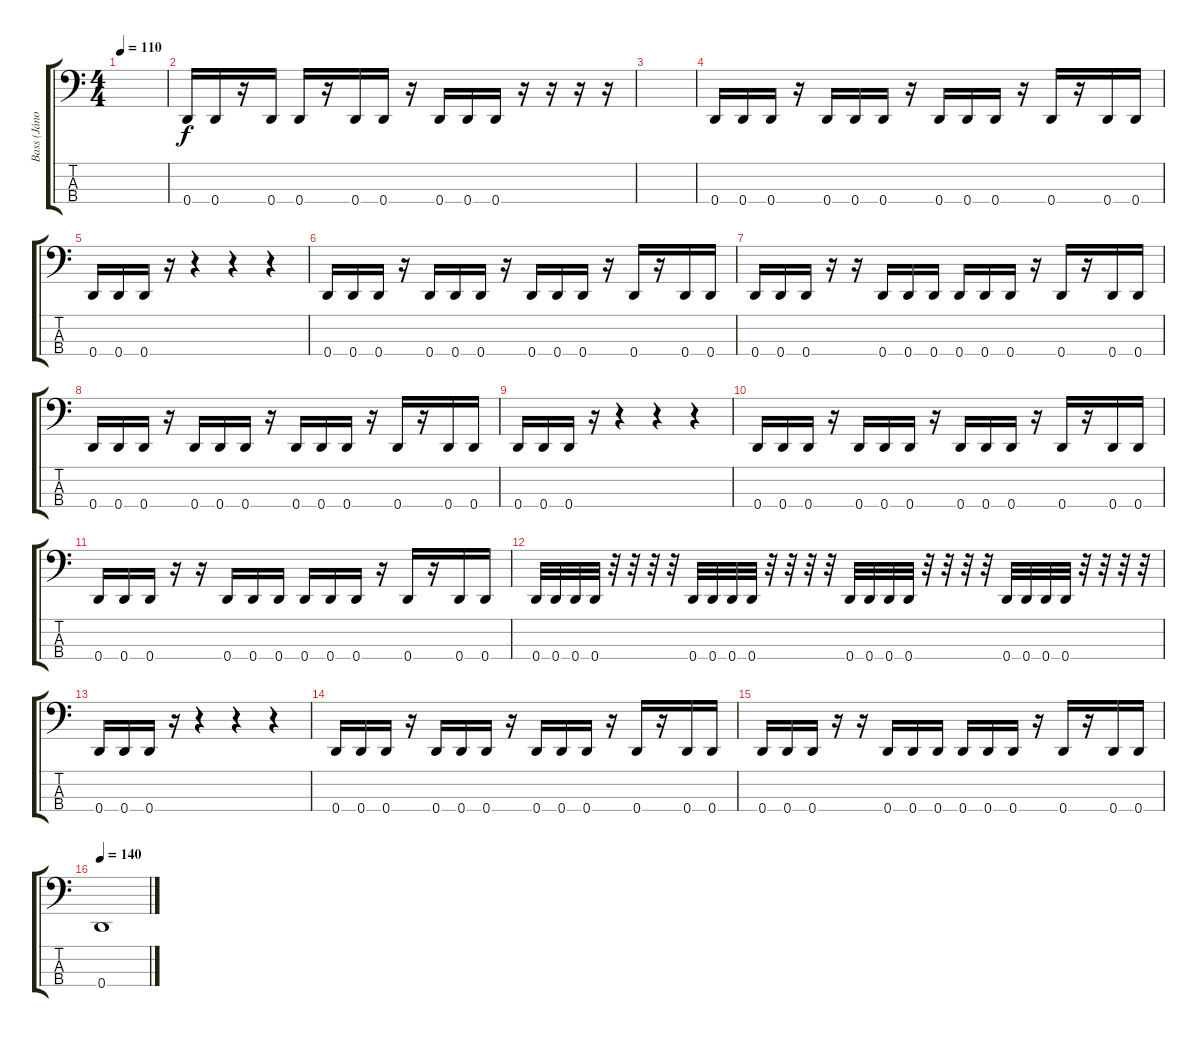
\track ("Bass (János)" "Bass (Jáno") {instrument electricbasspick}
\staff {score tabs}
\tuning (G2 D2 A1 D1) {hide}
\ts (4 4)
\tempo 110
\clef f4
\ks c
|
0.4.16 0.4.16 r.16 0.4.16 0.4.16 r.16 0.4.16 0.4.16 r.16 0.4.16 0.4.16 0.4.16 r.16 r.16 r.16 r.16 |
|
0.4.16 0.4.16 0.4.16 r.16 0.4.16 0.4.16 0.4.16 r.16 0.4.16 0.4.16 0.4.16 r.16 0.4.16 r.16 0.4.16 0.4.16 |
0.4.16 0.4.16 0.4.16 r.16 r.4 r.4 r.4 |
0.4.16 0.4.16 0.4.16 r.16 0.4.16 0.4.16 0.4.16 r.16 0.4.16 0.4.16 0.4.16 r.16 0.4.16 r.16 0.4.16 0.4.16 |
0.4.16 0.4.16 0.4.16 r.16 r.16 0.4.16 0.4.16 0.4.16 0.4.16 0.4.16 0.4.16 r.16 0.4.16 r.16 0.4.16 0.4.16 |
0.4.16 0.4.16 0.4.16 r.16 0.4.16 0.4.16 0.4.16 r.16 0.4.16 0.4.16 0.4.16 r.16 0.4.16 r.16 0.4.16 0.4.16 |
0.4.16 0.4.16 0.4.16 r.16 r.4 r.4 r.4 |
0.4.16 0.4.16 0.4.16 r.16 0.4.16 0.4.16 0.4.16 r.16 0.4.16 0.4.16 0.4.16 r.16 0.4.16 r.16 0.4.16 0.4.16 |
0.4.16 0.4.16 0.4.16 r.16 r.16 0.4.16 0.4.16 0.4.16 0.4.16 0.4.16 0.4.16 r.16 0.4.16 r.16 0.4.16 0.4.16 |
0.4.32 0.4.32 0.4.32 0.4.32 r.32 r.32 r.32 r.32 0.4.32 0.4.32 0.4.32 0.4.32 r.32 r.32 r.32 r.32 0.4.32 0.4.32 0.4.32 0.4.32 r.32 r.32 r.32 r.32 0.4.32 0.4.32 0.4.32 0.4.32 r.32 r.32 r.32 r.32 |
0.4.16 0.4.16 0.4.16 r.16 r.4 r.4 r.4 |
0.4.16 0.4.16 0.4.16 r.16 0.4.16 0.4.16 0.4.16 r.16 0.4.16 0.4.16 0.4.16 r.16 0.4.16 r.16 0.4.16 0.4.16 |
0.4.16 0.4.16 0.4.16 r.16 r.16 0.4.16 0.4.16 0.4.16 0.4.16 0.4.16 0.4.16 r.16 0.4.16 r.16 0.4.16 0.4.16 |
\tempo 140
0.4.1
